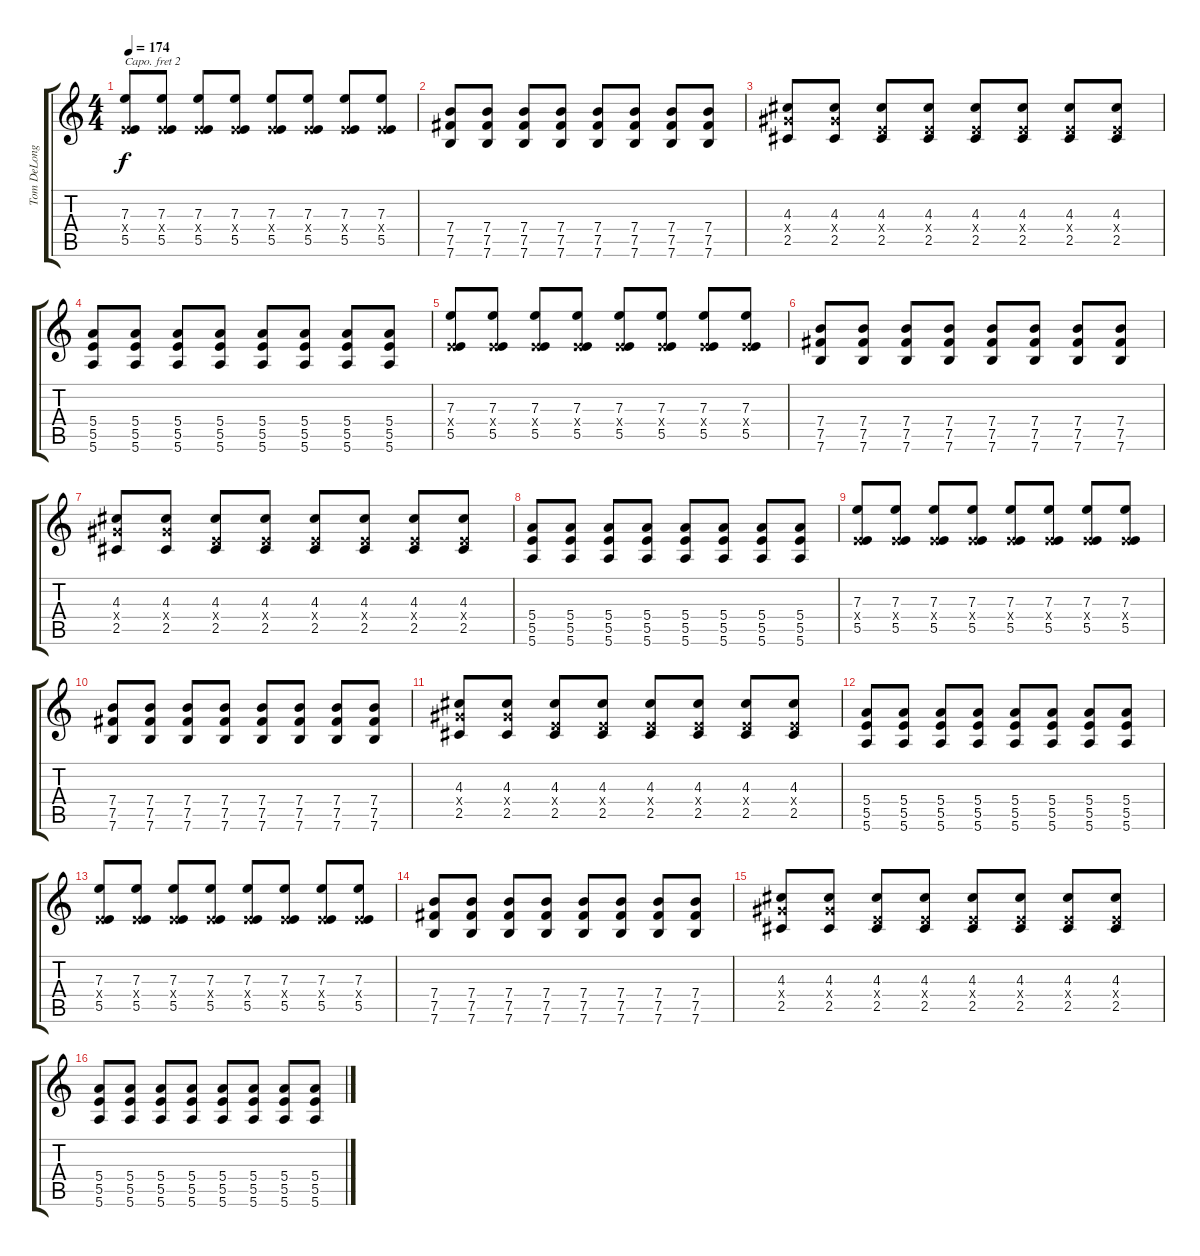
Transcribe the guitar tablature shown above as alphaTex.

\track ("Tom DeLonge - Guitar" "Tom DeLong") {instrument distortionguitar}
\staff {score tabs}
\capo 2
\tuning (E4 B3 G3 D3 A2 D2) {hide}
\ts (4 4)
\tempo 174
\clef g2
\ks c
(7.3 0.4{x} 5.5).8{dy f} (7.3 0.4{x} 5.5).8 (7.3 0.4{x} 5.5).8 (7.3 0.4{x} 5.5).8 (7.3 0.4{x} 5.5).8 (7.3 0.4{x} 5.5).8 (7.3 0.4{x} 5.5).8 (7.3 0.4{x} 5.5).8 |
(7.4 7.5 7.6).8 (7.4 7.5 7.6).8 (7.4 7.5 7.6).8 (7.4 7.5 7.6).8 (7.4 7.5 7.6).8 (7.4 7.5 7.6).8 (7.4 7.5 7.6).8 (7.4 7.5 7.6).8 |
(4.3 4.4{x} 2.5).8 (4.3 4.4{x} 2.5).8 (4.3 0.4{x} 2.5).8 (4.3 0.4{x} 2.5).8 (4.3 0.4{x} 2.5).8 (4.3 0.4{x} 2.5).8 (4.3 0.4{x} 2.5).8 (4.3 0.4{x} 2.5).8 |
(5.4 5.5 5.6).8 (5.4 5.5 5.6).8 (5.4 5.5 5.6).8 (5.4 5.5 5.6).8 (5.4 5.5 5.6).8 (5.4 5.5 5.6).8 (5.4 5.5 5.6).8 (5.4 5.5 5.6).8 |
(7.3 0.4{x} 5.5).8 (7.3 0.4{x} 5.5).8 (7.3 0.4{x} 5.5).8 (7.3 0.4{x} 5.5).8 (7.3 0.4{x} 5.5).8 (7.3 0.4{x} 5.5).8 (7.3 0.4{x} 5.5).8 (7.3 0.4{x} 5.5).8 |
(7.4 7.5 7.6).8 (7.4 7.5 7.6).8 (7.4 7.5 7.6).8 (7.4 7.5 7.6).8 (7.4 7.5 7.6).8 (7.4 7.5 7.6).8 (7.4 7.5 7.6).8 (7.4 7.5 7.6).8 |
(4.3 4.4{x} 2.5).8 (4.3 4.4{x} 2.5).8 (4.3 0.4{x} 2.5).8 (4.3 0.4{x} 2.5).8 (4.3 0.4{x} 2.5).8 (4.3 0.4{x} 2.5).8 (4.3 0.4{x} 2.5).8 (4.3 0.4{x} 2.5).8 |
(5.4 5.5 5.6).8 (5.4 5.5 5.6).8 (5.4 5.5 5.6).8 (5.4 5.5 5.6).8 (5.4 5.5 5.6).8 (5.4 5.5 5.6).8 (5.4 5.5 5.6).8 (5.4 5.5 5.6).8 |
(7.3 0.4{x} 5.5).8 (7.3 0.4{x} 5.5).8 (7.3 0.4{x} 5.5).8 (7.3 0.4{x} 5.5).8 (7.3 0.4{x} 5.5).8 (7.3 0.4{x} 5.5).8 (7.3 0.4{x} 5.5).8 (7.3 0.4{x} 5.5).8 |
(7.4 7.5 7.6).8 (7.4 7.5 7.6).8 (7.4 7.5 7.6).8 (7.4 7.5 7.6).8 (7.4 7.5 7.6).8 (7.4 7.5 7.6).8 (7.4 7.5 7.6).8 (7.4 7.5 7.6).8 |
(4.3 4.4{x} 2.5).8 (4.3 4.4{x} 2.5).8 (4.3 0.4{x} 2.5).8 (4.3 0.4{x} 2.5).8 (4.3 0.4{x} 2.5).8 (4.3 0.4{x} 2.5).8 (4.3 0.4{x} 2.5).8 (4.3 0.4{x} 2.5).8 |
(5.4 5.5 5.6).8 (5.4 5.5 5.6).8 (5.4 5.5 5.6).8 (5.4 5.5 5.6).8 (5.4 5.5 5.6).8 (5.4 5.5 5.6).8 (5.4 5.5 5.6).8 (5.4 5.5 5.6).8 |
(7.3 0.4{x} 5.5).8 (7.3 0.4{x} 5.5).8 (7.3 0.4{x} 5.5).8 (7.3 0.4{x} 5.5).8 (7.3 0.4{x} 5.5).8 (7.3 0.4{x} 5.5).8 (7.3 0.4{x} 5.5).8 (7.3 0.4{x} 5.5).8 |
(7.4 7.5 7.6).8 (7.4 7.5 7.6).8 (7.4 7.5 7.6).8 (7.4 7.5 7.6).8 (7.4 7.5 7.6).8 (7.4 7.5 7.6).8 (7.4 7.5 7.6).8 (7.4 7.5 7.6).8 |
(4.3 4.4{x} 2.5).8 (4.3 4.4{x} 2.5).8 (4.3 0.4{x} 2.5).8 (4.3 0.4{x} 2.5).8 (4.3 0.4{x} 2.5).8 (4.3 0.4{x} 2.5).8 (4.3 0.4{x} 2.5).8 (4.3 0.4{x} 2.5).8 |
(5.4 5.5 5.6).8 (5.4 5.5 5.6).8 (5.4 5.5 5.6).8 (5.4 5.5 5.6).8 (5.4 5.5 5.6).8 (5.4 5.5 5.6).8 (5.4 5.5 5.6).8 (5.4 5.5 5.6).8
